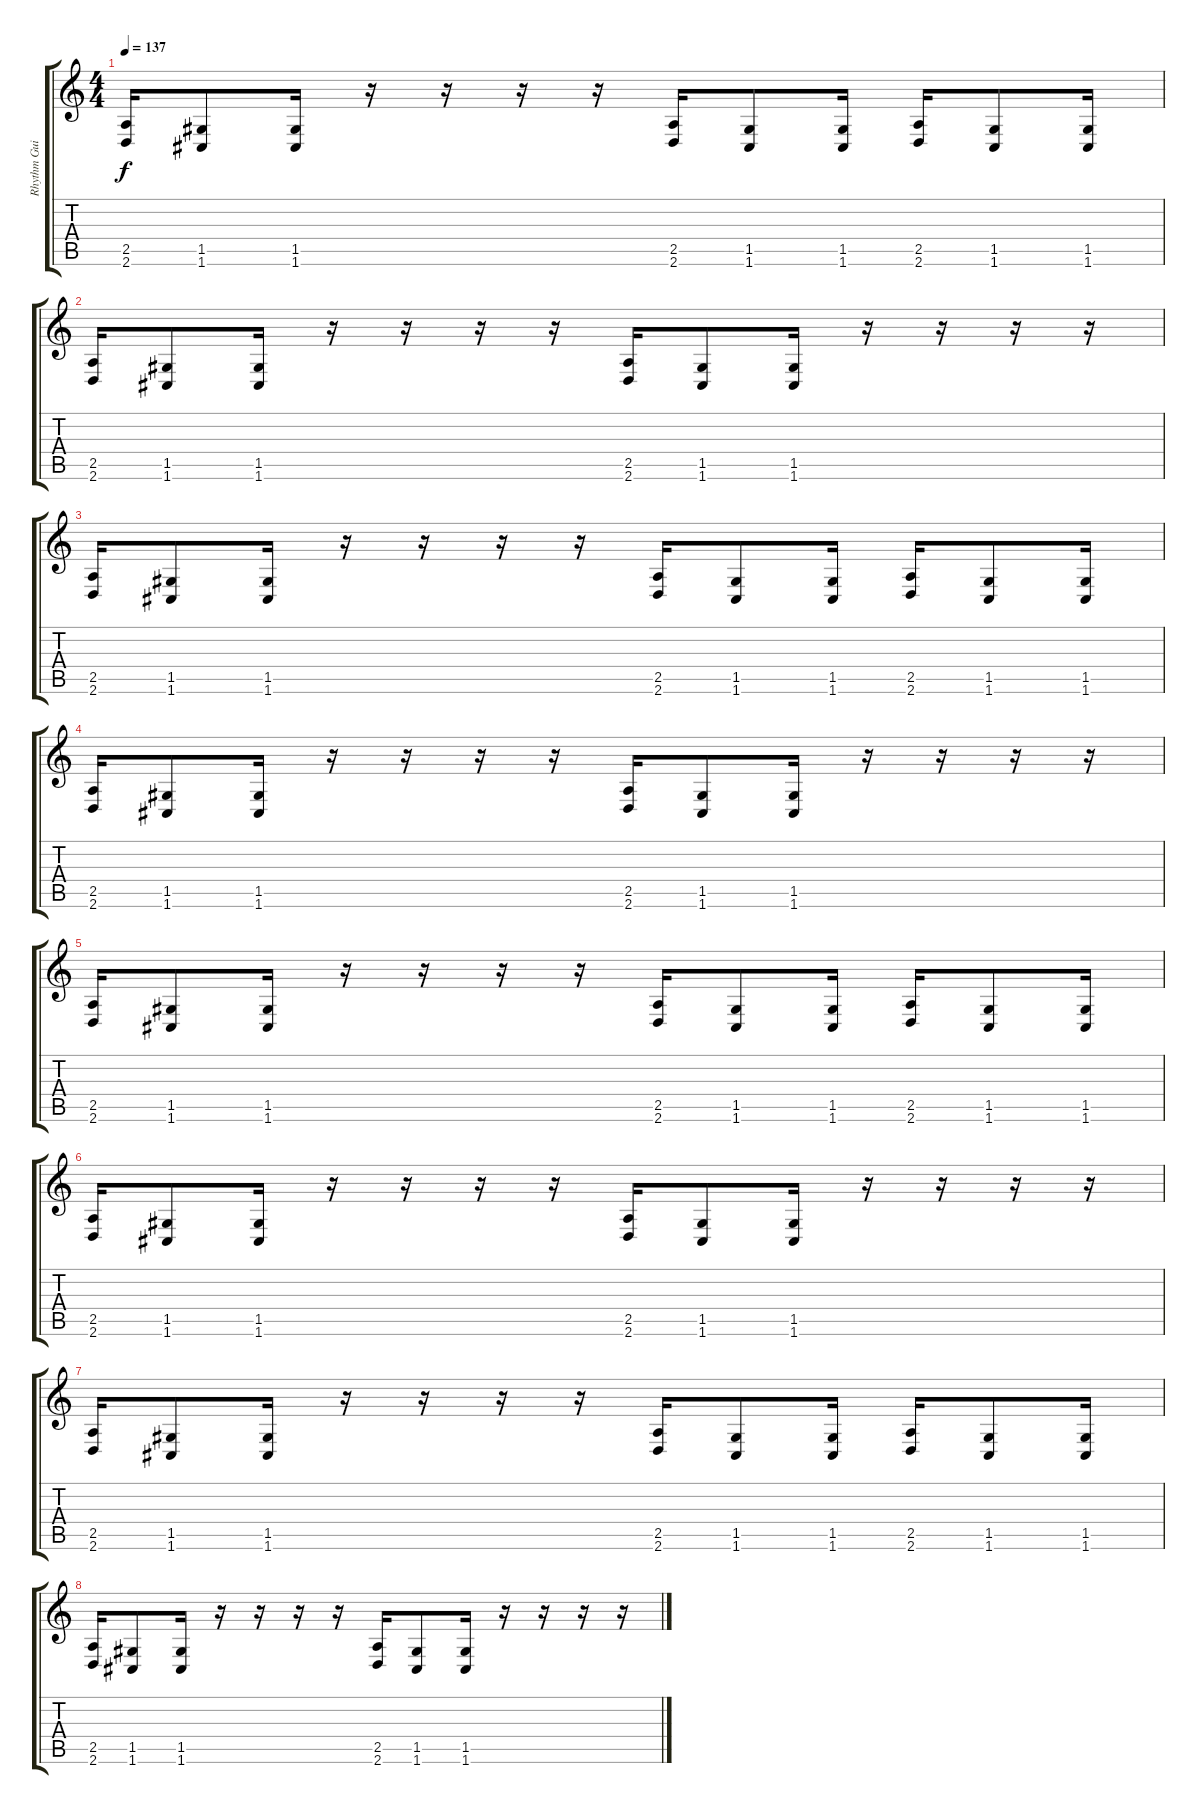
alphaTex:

\track ("Rhythm Guitar 2" "Rhythm Gui") {instrument distortionguitar}
\staff {score tabs}
\tuning (D4 A3 F3 C3 G2 C2) {hide}
\ts (4 4)
\tempo 137
\clef g2
\ks c
(2.5 2.6).16{dy f} (1.5 1.6).8 (1.5 1.6).16 r.16 r.16 r.16 r.16 (2.5 2.6).16 (1.5 1.6).8 (1.5 1.6).16 (2.5 2.6).16 (1.5 1.6).8 (1.5 1.6).16 |
(2.5 2.6).16 (1.5 1.6).8 (1.5 1.6).16 r.16 r.16 r.16 r.16 (2.5 2.6).16 (1.5 1.6).8 (1.5 1.6).16 r.16 r.16 r.16 r.16 |
(2.5 2.6).16 (1.5 1.6).8 (1.5 1.6).16 r.16 r.16 r.16 r.16 (2.5 2.6).16 (1.5 1.6).8 (1.5 1.6).16 (2.5 2.6).16 (1.5 1.6).8 (1.5 1.6).16 |
(2.5 2.6).16 (1.5 1.6).8 (1.5 1.6).16 r.16 r.16 r.16 r.16 (2.5 2.6).16 (1.5 1.6).8 (1.5 1.6).16 r.16 r.16 r.16 r.16 |
(2.5 2.6).16 (1.5 1.6).8 (1.5 1.6).16 r.16 r.16 r.16 r.16 (2.5 2.6).16 (1.5 1.6).8 (1.5 1.6).16 (2.5 2.6).16 (1.5 1.6).8 (1.5 1.6).16 |
(2.5 2.6).16 (1.5 1.6).8 (1.5 1.6).16 r.16 r.16 r.16 r.16 (2.5 2.6).16 (1.5 1.6).8 (1.5 1.6).16 r.16 r.16 r.16 r.16 |
(2.5 2.6).16 (1.5 1.6).8 (1.5 1.6).16 r.16 r.16 r.16 r.16 (2.5 2.6).16 (1.5 1.6).8 (1.5 1.6).16 (2.5 2.6).16 (1.5 1.6).8 (1.5 1.6).16 |
(2.5 2.6).16 (1.5 1.6).8 (1.5 1.6).16 r.16 r.16 r.16 r.16 (2.5 2.6).16 (1.5 1.6).8 (1.5 1.6).16 r.16 r.16 r.16 r.16
